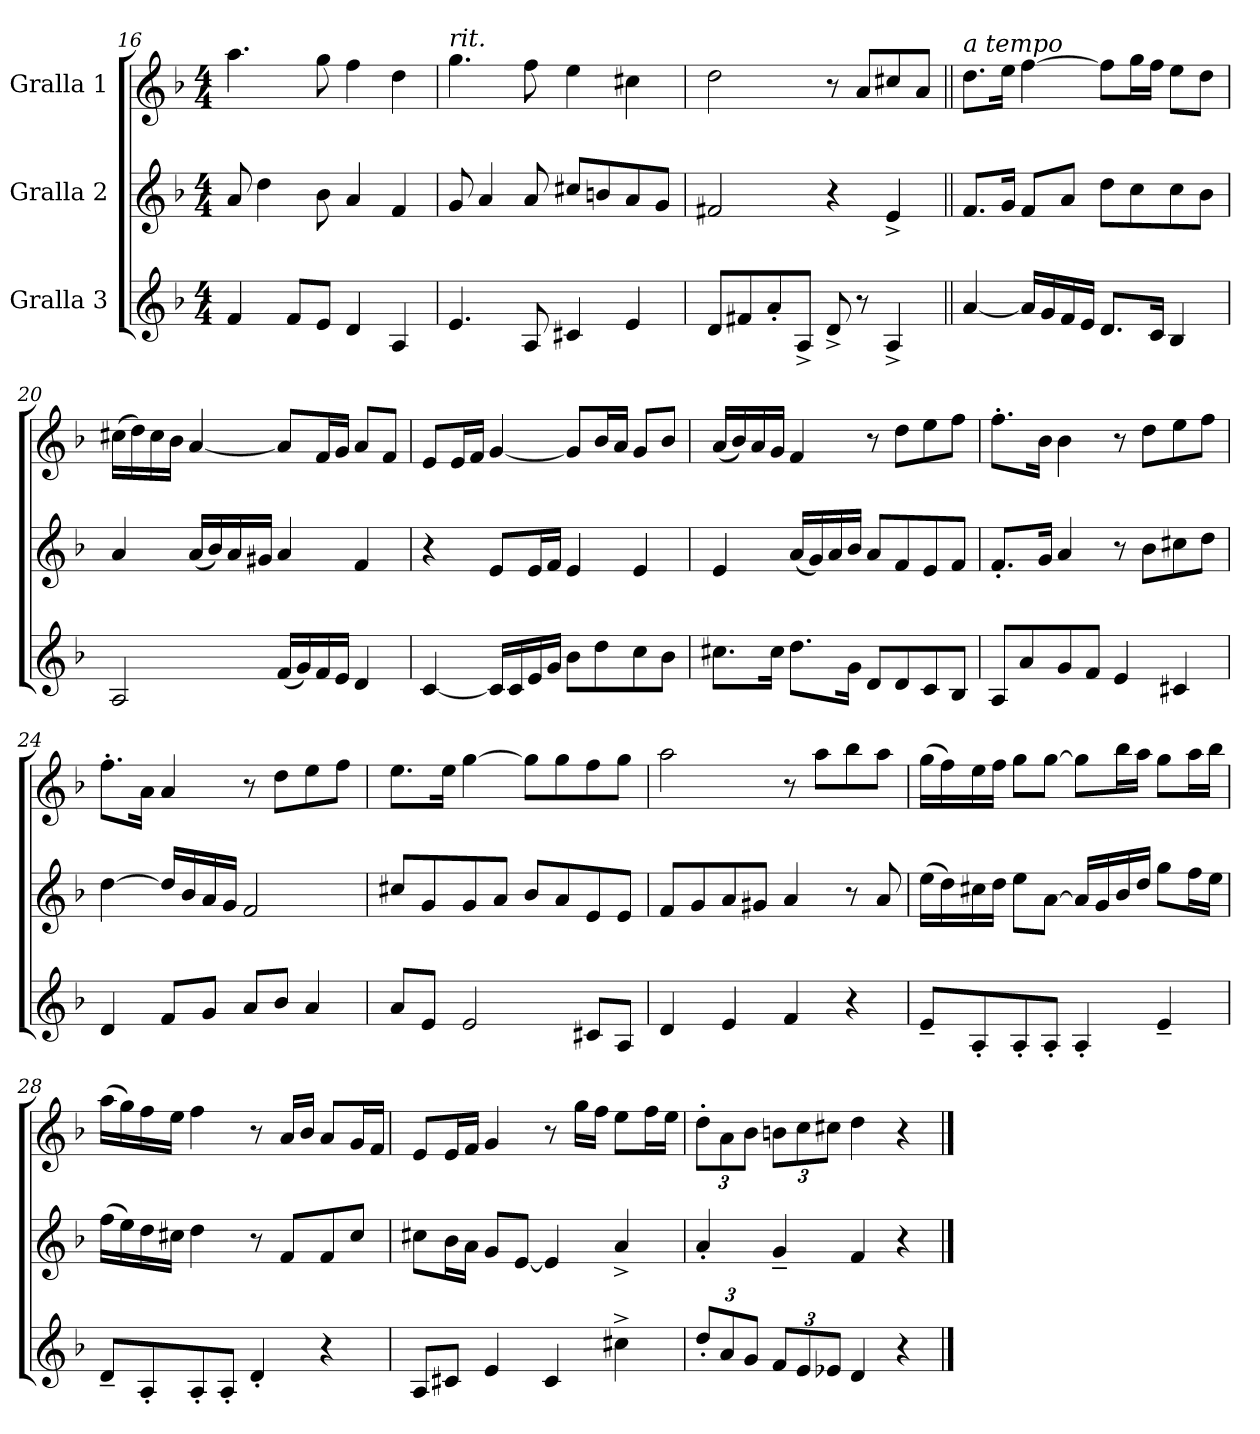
**kern	**kern	**kern
*part3	*part2	*part1
*staff3	*staff2	*staff1
*I"Gralla 3	*I"Gralla 2	*I"Gralla 1
*clefG2	*clefG2	*clefG2
*k[b-]	*k[b-]	*k[b-]
*F:	*F:	*F:
*M4/4	*M4/4	*M4/4
=16	=16	=16
4f/	8a/	4.aa\
.	4dd\	.
8f/L	.	.
8e/J	8b-\	8gg\
4d/	4a/	4ff\
4A/	4f/	4dd\
!!LO:LB:g=z
=17	=17	=17
!	!	!LO:TX:a:i:t=rit.
4.e/	8g/	4.gg\
.	4a/	.
8A/	8a/	8ff\
4c#X/	8cc#X/L	4ee\
.	8bn/	.
4e/	8a/	4cc#X\
.	8g/J	.
=18	=18	=18
8d/L	2f#X/	2dd\
8f#X/	.	.
8a'/	.	.
8A^/J	.	.
8d^/	4r	8r
8r	.	8a/L
4A^/	4e^/	8cc#X/
.	.	8a/J
=19||	=19||	=19||
!	!	!LO:TX:a:i:t=a tempo
[4a/	8.f/L	8.dd\L
.	16g/Jk	16ee\Jk
16a/LL]	8f/L	[4ff\
16g/	.	.
16f/	8a/J	.
16e/JJ	.	.
8.d/L	8dd\L	8ff\L]
.	8cc\	16gg\L
16c/Jk	.	16ff\JJ
4B-/	8cc\	8ee\L
.	8b-\J	8dd\J
=20	=20	=20
2A/	4a/	(>16cc#X\LL
.	.	16dd\)
.	.	16cc#\
.	.	16b-\JJ
.	(<16a/LL	[4a/
.	16b-/)	.
.	16a/	.
.	16g#X/JJ	.
(<16f/LL	4a/	8a/L]
16g/)	.	.
16f/	.	16f/L
16e/JJ	.	16g/JJ
4d/	4f/	8a/L
.	.	8f/J
!!LO:PB:g=z
=21	=21	=21
[4c/	4r	8e/L
.	.	16e/L
.	.	16f/JJ
16c/LL]	8e/L	[4g/
16c/	.	.
16e/	16e/L	.
16g/JJ	16f/JJ	.
8b-\L	4e/	8g/L]
8dd\	.	16b-/L
.	.	16a/JJ
8cc\	4e/	8g/L
8b-\J	.	8b-/J
!!LO:PB:g=z
=22	=22	=22
8.cc#X\L	4e/	(<16a/LL
.	.	16b-/)
.	.	16a/
16cc#\Jk	.	16g/JJ
8.dd\L	(<16a/LL	4f/
.	16g/)	.
.	16a/	.
16g\Jk	16b-/JJ	.
8d/L	8a/L	8r
8d/	8f/	8dd\L
8c/	8e/	8ee\
8B-/J	8f/J	8ff\J
=23	=23	=23
8A/L	8.f'/L	8.ff'\L
8a/	.	.
.	16g/Jk	16b-\Jk
8g/	4a/	4b-\
8f/J	.	.
4e/	8r	8r
.	8b-\L	8dd\L
4c#X/	8cc#X\	8ee\
.	8dd\J	8ff\J
=24	=24	=24
4d/	[4dd\	8.ff'\L
.	.	16a\Jk
8f/L	16dd/LL]	4a/
.	16b-/	.
8g/J	16a/	.
.	16g/JJ	.
8a/L	2f/	8r
8b-/J	.	8dd\L
4a/	.	8ee\
.	.	8ff\J
=25	=25	=25
8a/L	8cc#X/L	8.ee\L
8e/J	8g/	.
.	.	16ee\Jk
2e/	8g/	[4gg\
.	8a/J	.
.	8b-/L	8gg\L]
.	8a/	8gg\
8c#X/L	8e/	8ff\
8A/J	8e/J	8gg\J
=26	=26	=26
4d/	8f/L	2aa\
.	8g/	.
4e/	8a/	.
.	8g#X/J	.
4f/	4a/	8r
.	.	8aa\L
4r	8r	8bb-\
.	8a/	8aa\J
!!LO:LB:g=z
=27	=27	=27
8e~/L	(>16ee\LL	(>16gg\LL
.	16dd\)	16ff\)
8A'/	16cc#X\	16ee\
.	16dd\JJ	16ff\JJ
8A'/	8ee\L	8gg\L
8A'/J	[8a\J	[8gg\J
4A'/	16a/LL]	8gg\L]
.	16g/	.
.	16b-/	16bb-\L
.	16dd/JJ	16aa\JJ
4e~/	8gg\L	8gg\L
.	16ff\L	16aa\L
.	16ee\JJ	16bb-\JJ
=28	=28	=28
8d~/L	(>16ff\LL	(>16aa\LL
.	16ee\)	16gg\)
8A'/	16dd\	16ff\
.	16cc#X\JJ	16ee\JJ
8A'/	4dd\	4ff\
8A'/J	.	.
4d'/	8r	8r
.	8f/L	16a/LL
.	.	16b-/JJ
4r	8f/	8a/L
.	8cc#/J	16g/L
.	.	16f/JJ
=29	=29	=29
8A/L	8cc#X\L	8e/L
8c#X/J	16b-\L	16e/L
.	16a\JJ	16f/JJ
4e/	8g/L	4g/
.	[8e/J	.
4c#/	4e/]	8r
.	.	16gg\LL
.	.	16ff\JJ
4cc#X^\	4a^/	8ee\L
.	.	16ff\L
.	.	16ee\JJ
=30	=30	=30
*Xbrackettup	*	*Xbrackettup
12dd'/L	4a'/	12dd'\L
12a/	.	12a\
12g/J	.	12b-\J
12f/L	4g~/	12bn\L
12e/	.	12cc\
12e-X/J	.	12cc#X\J
4d/	4f/	4dd\
4r	4r	4r
==	==	==
*-	*-	*-
